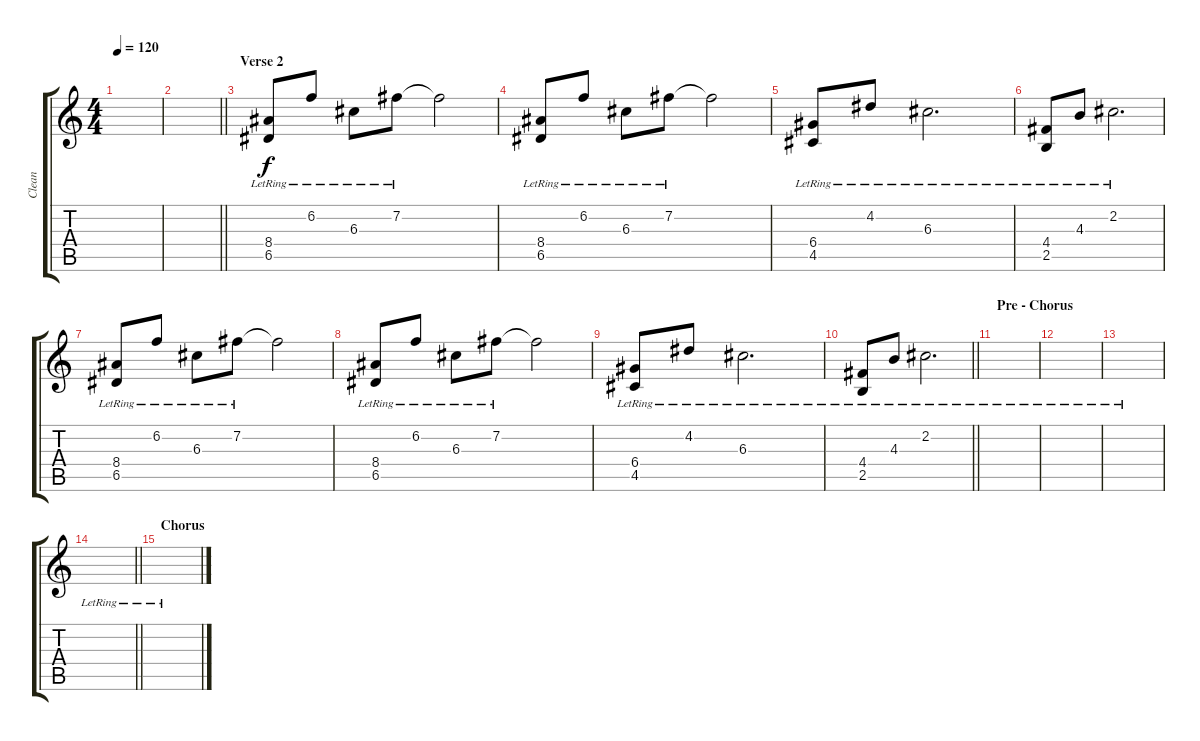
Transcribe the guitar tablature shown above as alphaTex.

\track ("Clean" "Clean") {instrument electricguitarclean}
\staff {score tabs}
\tuning (E4 B3 G3 D3 A2 D2) {hide}
\ts (4 4)
\tempo 120
\clef g2
\ks c
|
\barLineRight lightlight
|
\section ("" "Verse 2")
(8.4{lr} 6.5{lr}).8 6.2{lr}.8 6.3{lr}.8 7.2{lr}.8 7.2{t}.2 |
(8.4{lr} 6.5{lr}).8 6.2{lr}.8 6.3{lr}.8 7.2{lr}.8 7.2{t}.2 |
(6.4{lr} 4.5{lr}).8 4.2{lr}.8 6.3{lr}.2{d} |
(4.4{lr} 2.5{lr}).8 4.3{lr}.8 2.2{lr}.2{d} |
(8.4{lr} 6.5{lr}).8 6.2{lr}.8 6.3{lr}.8 7.2{lr}.8 7.2{t}.2 |
(8.4{lr} 6.5{lr}).8 6.2{lr}.8 6.3{lr}.8 7.2{lr}.8 7.2{t}.2 |
(6.4{lr} 4.5{lr}).8 4.2{lr}.8 6.3{lr}.2{d} |
\barLineRight lightlight
(4.4{lr} 2.5{lr}).8 4.3{lr}.8 2.2{lr}.2{d} |
\section ("" "Pre - Chorus")
|
|
|
\barLineRight lightlight
|
\section ("" "Chorus")
